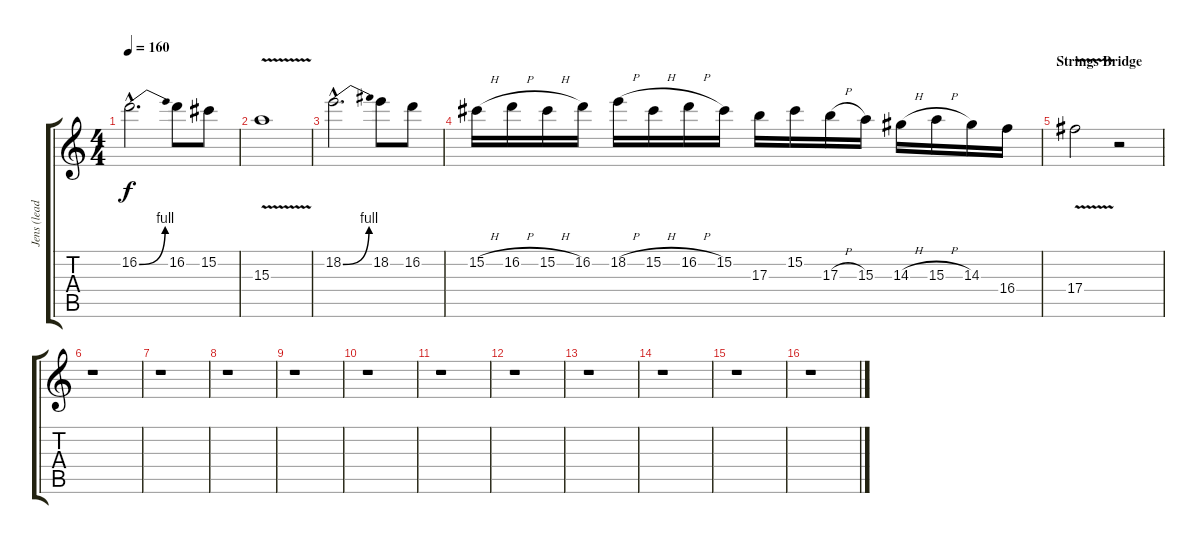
\track ("Jens (lead)" "Jens (lead") {instrument distortionguitar}
\staff {score tabs}
\tuning (Eb4 Bb3 Gb3 Db3 Ab2 Eb2) {hide}
\ts (4 4)
\tempo 160
\clef g2
\ks c
16.2{be (bend 0 0 60 4) hac}.2{d dy f} 16.2.8 15.2.8 |
15.3{v}.1 |
18.2{be (bend 0 0 60 4) hac}.2{d} 18.2.8 16.2.8 |
15.2{h}.16 16.2{h}.16 15.2{h}.16 16.2.16 18.2{h}.16 15.2{h}.16 16.2{h}.16 15.2.16 17.3.16 15.2.16 17.3{h}.16 15.3.16 14.3{h}.16 15.3{h}.16 14.3.16 16.4.16 |
\section ("" "Strings Bridge")
17.4{v}.2 r.2 |
r.1 |
r.1 |
r.1 |
r.1 |
r.1 |
r.1 |
r.1 |
r.1 |
r.1 |
r.1 |
r.1
